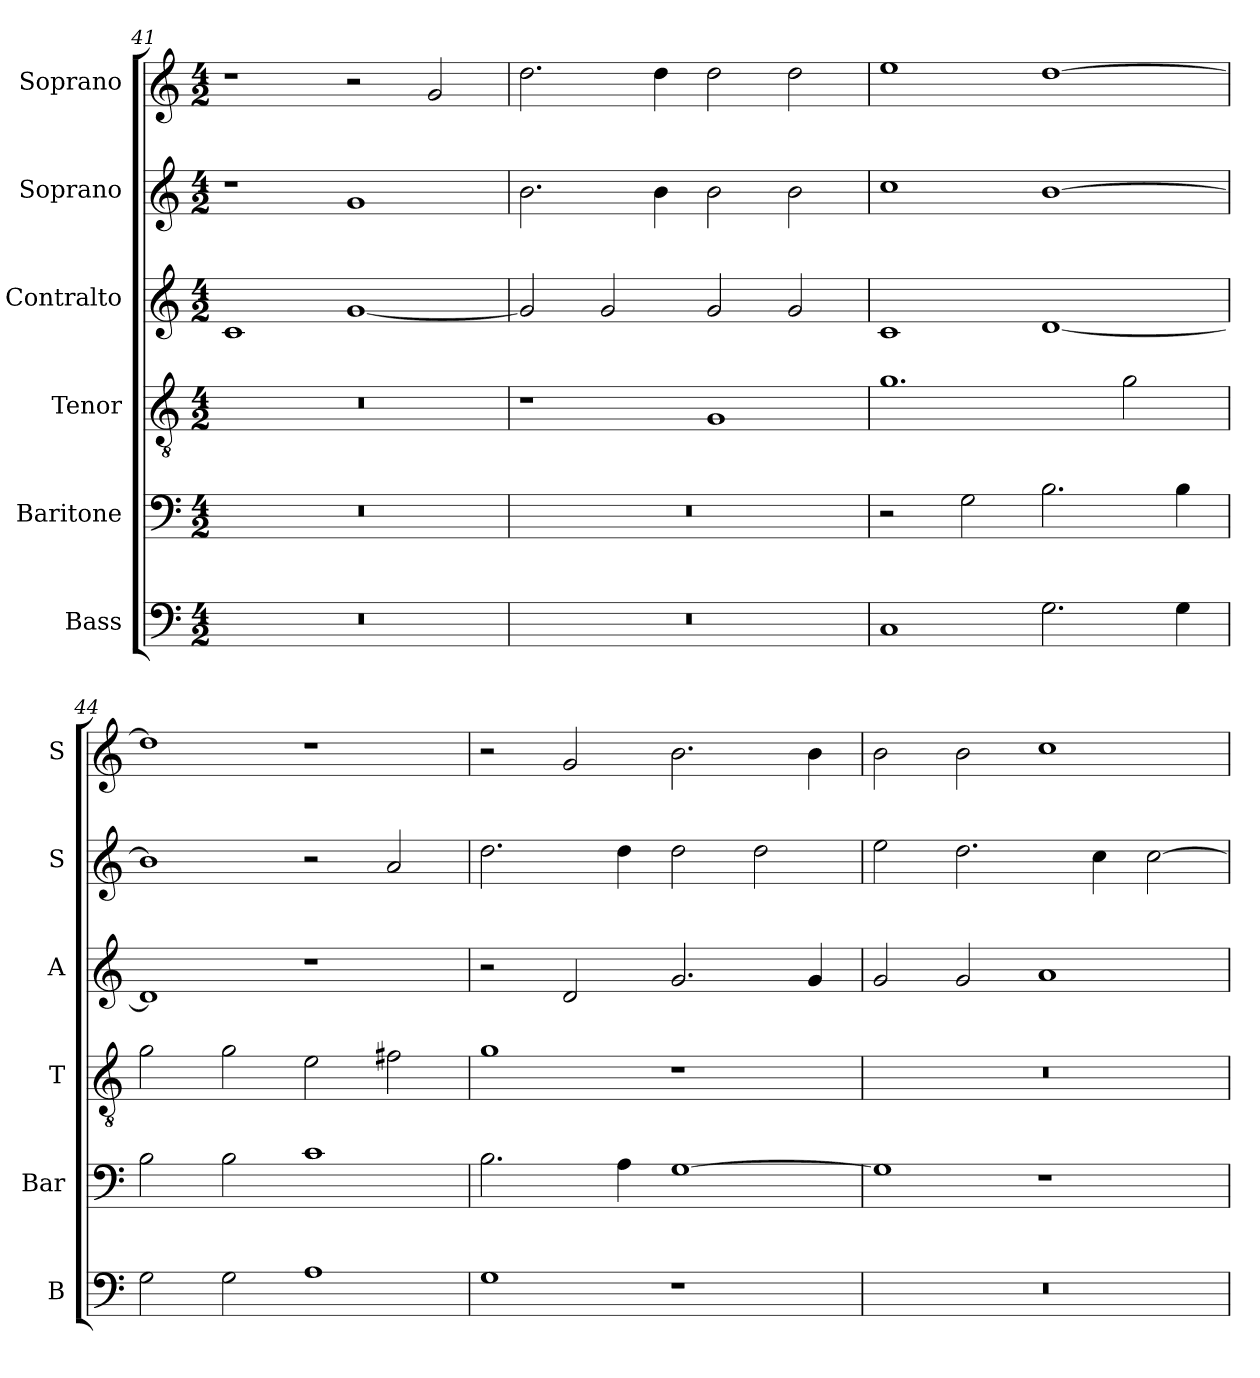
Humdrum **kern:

**kern	**kern	**kern	**kern	**kern	**kern
*part6	*part5	*part4	*part3	*part2	*part1
*staff6	*staff5	*staff4	*staff3	*staff2	*staff1
*I"Bass	*I"Baritone	*I"Tenor	*I"Contralto	*I"Soprano	*I"Soprano
*I'B	*I'Bar	*I'T	*I'A	*I'S	*I'S
*clefF4	*clefF4	*clefGv2	*clefG2	*clefG2	*clefG2
*k[]	*k[]	*k[]	*k[]	*k[]	*k[]
*G:mix	*G:mix	*G:mix	*G:mix	*G:mix	*G:mix
*M4/2	*M4/2	*M4/2	*M4/2	*M4/2	*M4/2
=41	=41	=41	=41	=41	=41
0r	0r	0r	1c	1r	1r
.	.	.	[1g	1g	2r
.	.	.	.	.	2g
=42	=42	=42	=42	=42	=42
0r	0r	1r	2g]	2.b	2.dd
.	.	.	2g	.	.
.	.	.	.	4b	4dd
.	.	1G	2g	2b	2dd
.	.	.	2g	2b	2dd
=43	=43	=43	=43	=43	=43
1C	2r	1.g	1c	1cc	1ee
.	2G	.	.	.	.
2.G	2.B	.	[1d	[1b	[1dd
.	.	2g	.	.	.
4G	4B	.	.	.	.
=44	=44	=44	=44	=44	=44
2G	2B	2g	1d]	1b]	1dd]
2G	2B	2g	.	.	.
1A	1c	2e	1r	2r	1r
.	.	2f#X	.	2a	.
=45	=45	=45	=45	=45	=45
1G	2.B	1g	2r	2.dd	2r
.	.	.	2d	.	2g
.	4A	.	.	4dd	.
1r	[1G	1r	2.g	2dd	2.b
.	.	.	.	2dd	.
.	.	.	4g	.	4b
=46	=46	=46	=46	=46	=46
0r	1G]	0r	2g	2ee	2b
.	.	.	2g	2.dd	2b
.	1r	.	1a	.	1cc
.	.	.	.	4cc	.
.	.	.	.	[2cc	.
=	=	=	=	=	=
*-	*-	*-	*-	*-	*-
